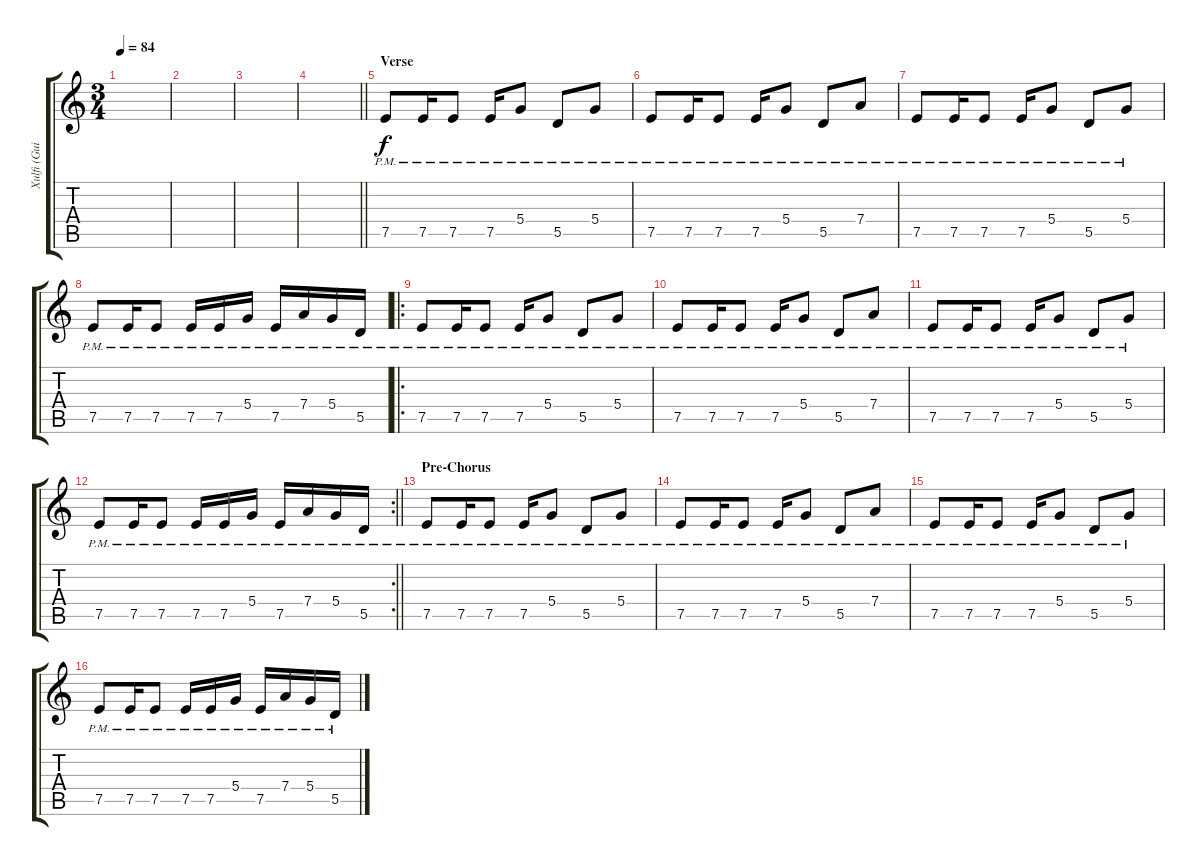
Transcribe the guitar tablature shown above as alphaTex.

\track ("Xulfi (Guitar 2)" "Xulfi (Gui") {instrument overdrivenguitar}
\staff {score tabs}
\tuning (E4 B3 G3 D3 A2 D2) {hide}
\ts (3 4)
\tempo 84
\clef g2
\ks c
|
|
|
\barLineRight lightlight
|
\section ("" "Verse")
7.5{pm}.8 7.5{pm}.16 7.5{pm}.8 7.5{pm}.16 5.4{pm}.8 5.5{pm}.8 5.4{pm}.8 |
7.5{pm}.8 7.5{pm}.16 7.5{pm}.8 7.5{pm}.16 5.4{pm}.8 5.5{pm}.8 7.4{pm}.8 |
7.5{pm}.8 7.5{pm}.16 7.5{pm}.8 7.5{pm}.16 5.4{pm}.8 5.5{pm}.8 5.4{pm}.8 |
7.5{pm}.8 7.5{pm}.16 7.5{pm}.8 7.5{pm}.16 7.5{pm}.16 5.4{pm}.16 7.5{pm}.16 7.4{pm}.16 5.4{pm}.16 5.5{pm}.16 |
\ro
7.5{pm}.8 7.5{pm}.16 7.5{pm}.8 7.5{pm}.16 5.4{pm}.8 5.5{pm}.8 5.4{pm}.8 |
7.5{pm}.8 7.5{pm}.16 7.5{pm}.8 7.5{pm}.16 5.4{pm}.8 5.5{pm}.8 7.4{pm}.8 |
7.5{pm}.8 7.5{pm}.16 7.5{pm}.8 7.5{pm}.16 5.4{pm}.8 5.5{pm}.8 5.4{pm}.8 |
\rc 2
\barLineRight lightlight
7.5{pm}.8 7.5{pm}.16 7.5{pm}.8 7.5{pm}.16 7.5{pm}.16 5.4{pm}.16 7.5{pm}.16 7.4{pm}.16 5.4{pm}.16 5.5{pm}.16 |
\section ("" "Pre-Chorus")
7.5{pm}.8 7.5{pm}.16 7.5{pm}.8 7.5{pm}.16 5.4{pm}.8 5.5{pm}.8 5.4{pm}.8 |
7.5{pm}.8 7.5{pm}.16 7.5{pm}.8 7.5{pm}.16 5.4{pm}.8 5.5{pm}.8 7.4{pm}.8 |
7.5{pm}.8 7.5{pm}.16 7.5{pm}.8 7.5{pm}.16 5.4{pm}.8 5.5{pm}.8 5.4{pm}.8 |
7.5{pm}.8 7.5{pm}.16 7.5{pm}.8 7.5{pm}.16 7.5{pm}.16 5.4{pm}.16 7.5{pm}.16 7.4{pm}.16 5.4{pm}.16 5.5{pm}.16
